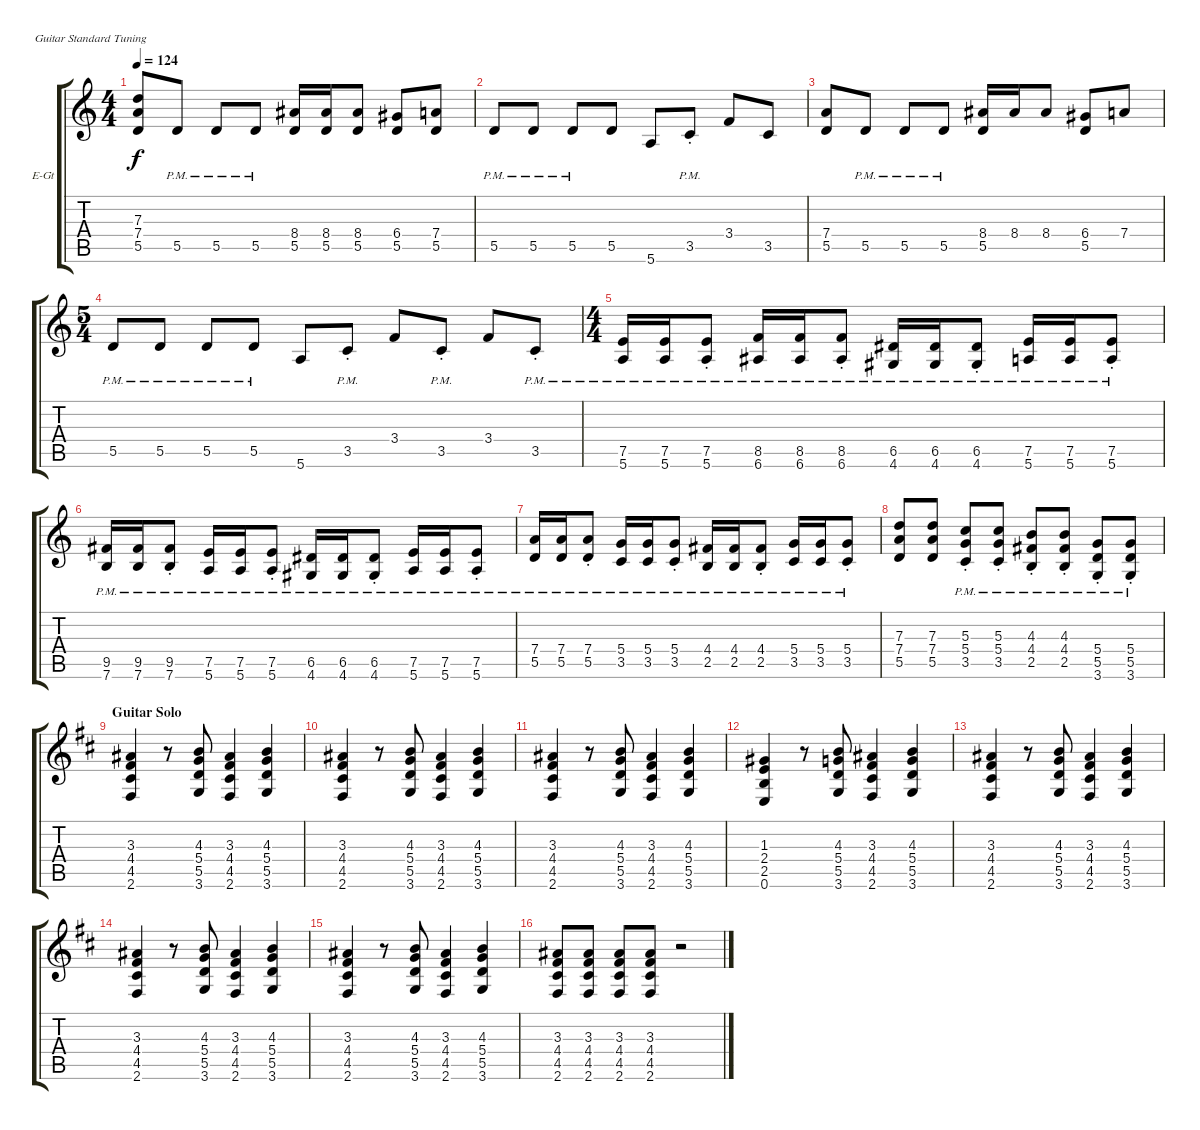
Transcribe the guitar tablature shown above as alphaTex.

\bracketExtendMode groupsimilarinstruments
\firstSystemTrackNameOrientation horizontal
\otherSystemsTrackNameOrientation horizontal
\track ("1 Guitar" "E-Gt") {instrument distortionguitar}
\staff {score tabs}
\tuning (E4 B3 G3 D3 A2 E2)
\ts (4 4)
\tempo 124
\clef g2
\ks c
(7.3 7.4 5.5).8{dy f} 5.5{pm}.8 5.5{pm}.8 5.5{pm}.8 (8.4 5.5).16 (8.4 5.5).16 (8.4 5.5).8 (6.4 5.5).8 (7.4 5.5).8 |
5.5{pm}.8 5.5{pm}.8 5.5{pm}.8 5.5.8 5.6.8 3.5{pm st}.8 3.4.8 3.5.8 |
(7.4 5.5).8 5.5{pm}.8 5.5{pm}.8 5.5{pm}.8 (8.4 5.5).16 8.4.16 8.4.8 (6.4 5.5).8 7.4.8 |
\ts (5 4)
5.5{pm}.8 5.5{pm}.8 5.5{pm}.8 5.5{pm}.8 5.6.8 3.5{pm st}.8 3.4.8 3.5{pm st}.8 3.4.8 3.5{pm st}.8 |
\ts (4 4)
(7.5{pm} 5.6{pm}).16 (7.5{pm} 5.6{pm}).16 (7.5{pm} 5.6{pm st}).8 (8.5{pm} 6.6{pm}).16 (8.5{pm} 6.6{pm}).16 (8.5{pm} 6.6{pm st}).8 (6.5{pm} 4.6{pm}).16 (6.5{pm} 4.6{pm}).16 (6.5{pm} 4.6{pm st}).8 (7.5{pm} 5.6{pm}).16 (7.5{pm} 5.6{pm}).16 (7.5{pm} 5.6{pm st}).8 |
(9.5{pm} 7.6{pm}).16 (9.5{pm} 7.6{pm}).16 (9.5{pm st} 7.6{pm}).8 (7.5{pm} 5.6{pm}).16 (7.5{pm} 5.6{pm}).16 (7.5{pm st} 5.6{pm}).8 (6.5{pm} 4.6{pm}).16 (6.5{pm} 4.6{pm}).16 (6.5{pm} 4.6{pm st}).8 (7.5{pm} 5.6{pm}).16 (7.5{pm} 5.6{pm}).16 (7.5{pm} 5.6{pm st}).8 |
(7.4{pm} 5.5{pm}).16 (7.4{pm} 5.5{pm}).16 (7.4{pm} 5.5{pm st}).8 (5.4{pm} 3.5{pm}).16 (5.4{pm} 3.5{pm}).16 (5.4{pm} 3.5{pm st}).8 (4.4{pm} 2.5{pm}).16 (4.4{pm} 2.5{pm}).16 (4.4{pm} 2.5{pm st}).8 (5.4{pm} 3.5{pm}).16 (5.4{pm} 3.5{pm}).16 (5.4{pm} 3.5{pm st}).8 |
(7.3 7.4 5.5).8 (7.3 7.4 5.5).8 (5.3{pm st} 5.4{pm st} 3.5{pm st}).8 (5.3{pm st} 5.4{pm st} 3.5{pm st}).8 (4.3{pm st} 4.4{pm st} 2.5{pm st}).8 (4.3{pm st} 4.4{pm st} 2.5{pm st}).8 (5.4{pm st} 5.5{pm st} 3.6{pm st}).8 (5.4{pm st} 5.5{pm st} 3.6{pm st}).8 |
\section ("" "Guitar Solo")
\ks d
(3.3 4.4 4.5 2.6).4 r.8 (4.3 5.4 5.5 3.6).8 (3.3 4.4 4.5 2.6).4 (4.3 5.4 5.5 3.6).4 |
(3.3 4.4 4.5 2.6).4 r.8 (4.3 5.4 5.5 3.6).8 (3.3 4.4 4.5 2.6).4 (4.3 5.4 5.5 3.6).4 |
(3.3 4.4 4.5 2.6).4 r.8 (4.3 5.4 5.5 3.6).8 (3.3 4.4 4.5 2.6).4 (4.3 5.4 5.5 3.6).4 |
(1.3 2.4 2.5 0.6).4 r.8 (4.3 5.4 5.5 3.6).8 (3.3 4.4 4.5 2.6).4 (4.3 5.4 5.5 3.6).4 |
(3.3 4.4 4.5 2.6).4 r.8 (4.3 5.4 5.5 3.6).8 (3.3 4.4 4.5 2.6).4 (4.3 5.4 5.5 3.6).4 |
(3.3 4.4 4.5 2.6).4 r.8 (4.3 5.4 5.5 3.6).8 (3.3 4.4 4.5 2.6).4 (4.3 5.4 5.5 3.6).4 |
(3.3 4.4 4.5 2.6).4 r.8 (4.3 5.4 5.5 3.6).8 (3.3 4.4 4.5 2.6).4 (4.3 5.4 5.5 3.6).4 |
(3.3 4.4 4.5 2.6).8 (3.3 4.4 4.5 2.6).8 (3.3 4.4 4.5 2.6).8 (3.3 4.4 4.5 2.6).8 r.2
